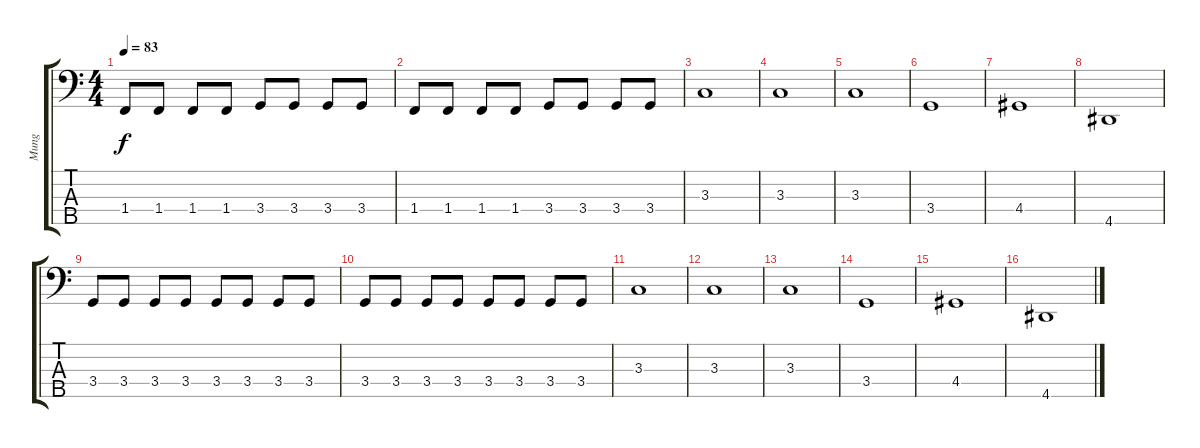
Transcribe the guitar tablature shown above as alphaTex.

\track ("Mung" "Mung") {instrument electricbassfinger}
\staff {score tabs}
\tuning (G2 D2 A1 E1 B0) {hide}
\ts (4 4)
\tempo 83
\clef f4
\ks c
1.4.8{dy f} 1.4.8 1.4.8 1.4.8 3.4.8 3.4.8 3.4.8 3.4.8 |
1.4.8 1.4.8 1.4.8 1.4.8 3.4.8 3.4.8 3.4.8 3.4.8 |
3.3.1 |
3.3.1 |
3.3.1 |
3.4.1 |
4.4.1 |
4.5.1 |
3.4.8 3.4.8 3.4.8 3.4.8 3.4.8 3.4.8 3.4.8 3.4.8 |
3.4.8 3.4.8 3.4.8 3.4.8 3.4.8 3.4.8 3.4.8 3.4.8 |
3.3.1 |
3.3.1 |
3.3.1 |
3.4.1 |
4.4.1 |
4.5.1
